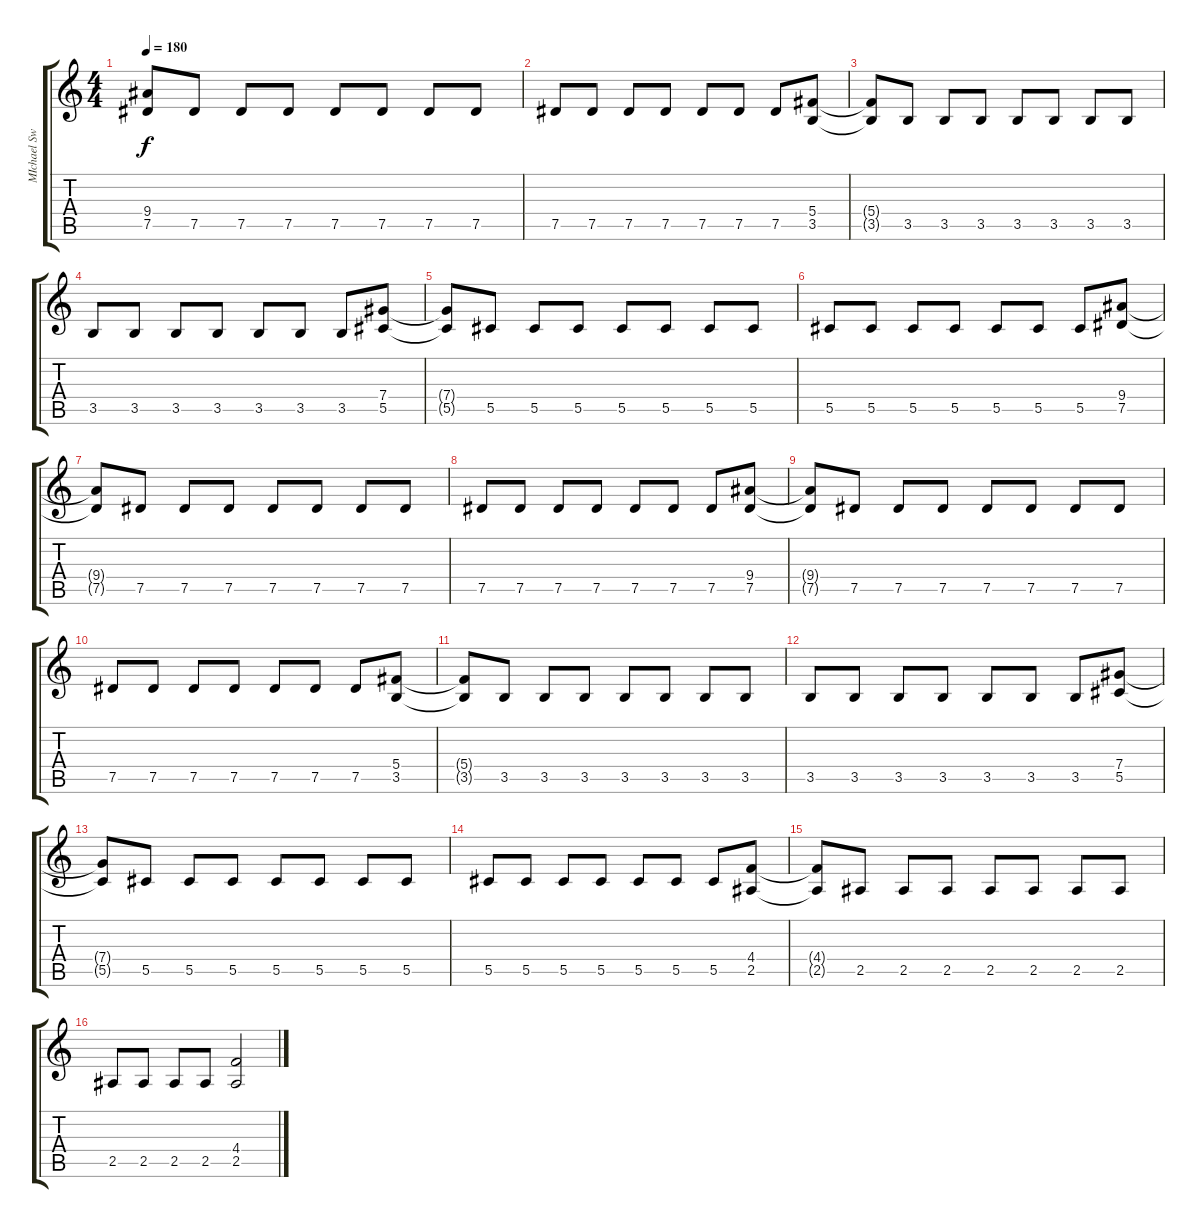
\track ("MIchael Sweet Rythm" "MIchael Sw") {instrument distortionguitar}
\staff {score tabs}
\tuning (Eb4 Bb3 Gb3 Db3 Ab2 Eb2) {hide}
\ts (4 4)
\tempo 180
\clef g2
\ks c
(9.4{t} 7.5{t}).8{dy f} 7.5.8 7.5.8 7.5.8 7.5.8 7.5.8 7.5.8 7.5.8 |
7.5.8 7.5.8 7.5.8 7.5.8 7.5.8 7.5.8 7.5.8 (5.4 3.5).8 |
(5.4{t} 3.5{t}).8 3.5.8 3.5.8 3.5.8 3.5.8 3.5.8 3.5.8 3.5.8 |
3.5.8 3.5.8 3.5.8 3.5.8 3.5.8 3.5.8 3.5.8 (7.4 5.5).8 |
(7.4{t} 5.5{t}).8 5.5.8 5.5.8 5.5.8 5.5.8 5.5.8 5.5.8 5.5.8 |
5.5.8 5.5.8 5.5.8 5.5.8 5.5.8 5.5.8 5.5.8 (9.4 7.5).8 |
(9.4{t} 7.5{t}).8 7.5.8 7.5.8 7.5.8 7.5.8 7.5.8 7.5.8 7.5.8 |
7.5.8 7.5.8 7.5.8 7.5.8 7.5.8 7.5.8 7.5.8 (9.4 7.5).8 |
(9.4{t} 7.5{t}).8 7.5.8 7.5.8 7.5.8 7.5.8 7.5.8 7.5.8 7.5.8 |
7.5.8 7.5.8 7.5.8 7.5.8 7.5.8 7.5.8 7.5.8 (5.4 3.5).8 |
(5.4{t} 3.5{t}).8 3.5.8 3.5.8 3.5.8 3.5.8 3.5.8 3.5.8 3.5.8 |
3.5.8 3.5.8 3.5.8 3.5.8 3.5.8 3.5.8 3.5.8 (7.4 5.5).8 |
(7.4{t} 5.5{t}).8 5.5.8 5.5.8 5.5.8 5.5.8 5.5.8 5.5.8 5.5.8 |
5.5.8 5.5.8 5.5.8 5.5.8 5.5.8 5.5.8 5.5.8 (4.4 2.5).8 |
(4.4{t} 2.5{t}).8 2.5.8 2.5.8 2.5.8 2.5.8 2.5.8 2.5.8 2.5.8 |
2.5.8 2.5.8 2.5.8 2.5.8 (4.4 2.5).2
